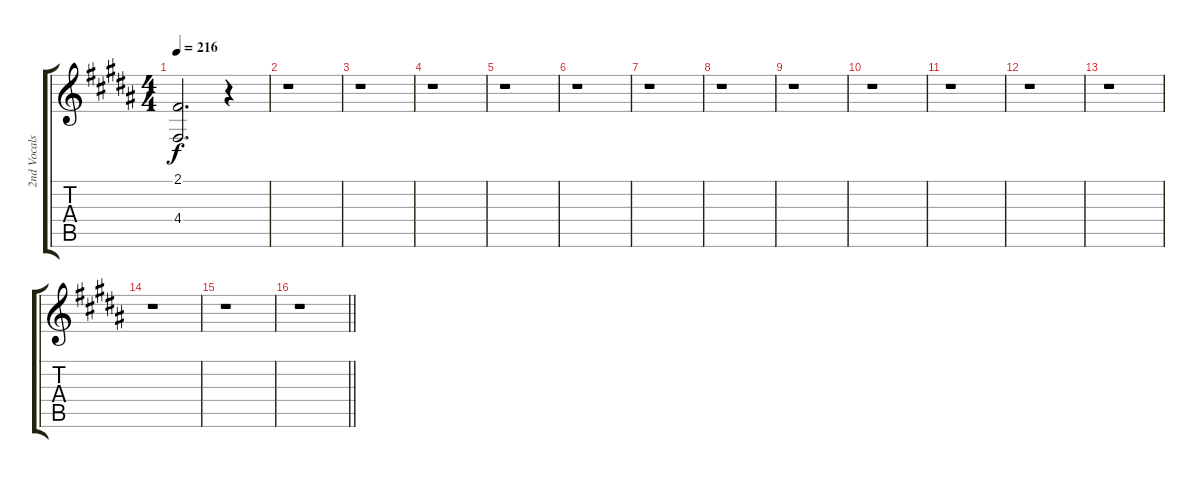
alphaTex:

\track ("2nd Vocals - Mark Hoppus" "2nd Vocals") {instrument bassoon}
\staff {score tabs}
\tuning (E4 B3 G3 D3 A2 E2) {hide}
\ts (4 4)
\tempo 216
\clef g2
\ks b
(2.1 4.4).2{d dy f} r.4 |
r.1 |
r.1 |
r.1 |
r.1 |
r.1 |
r.1 |
r.1 |
r.1 |
r.1 |
r.1 |
r.1 |
r.1 |
r.1 |
r.1 |
\barLineRight lightlight
r.1
